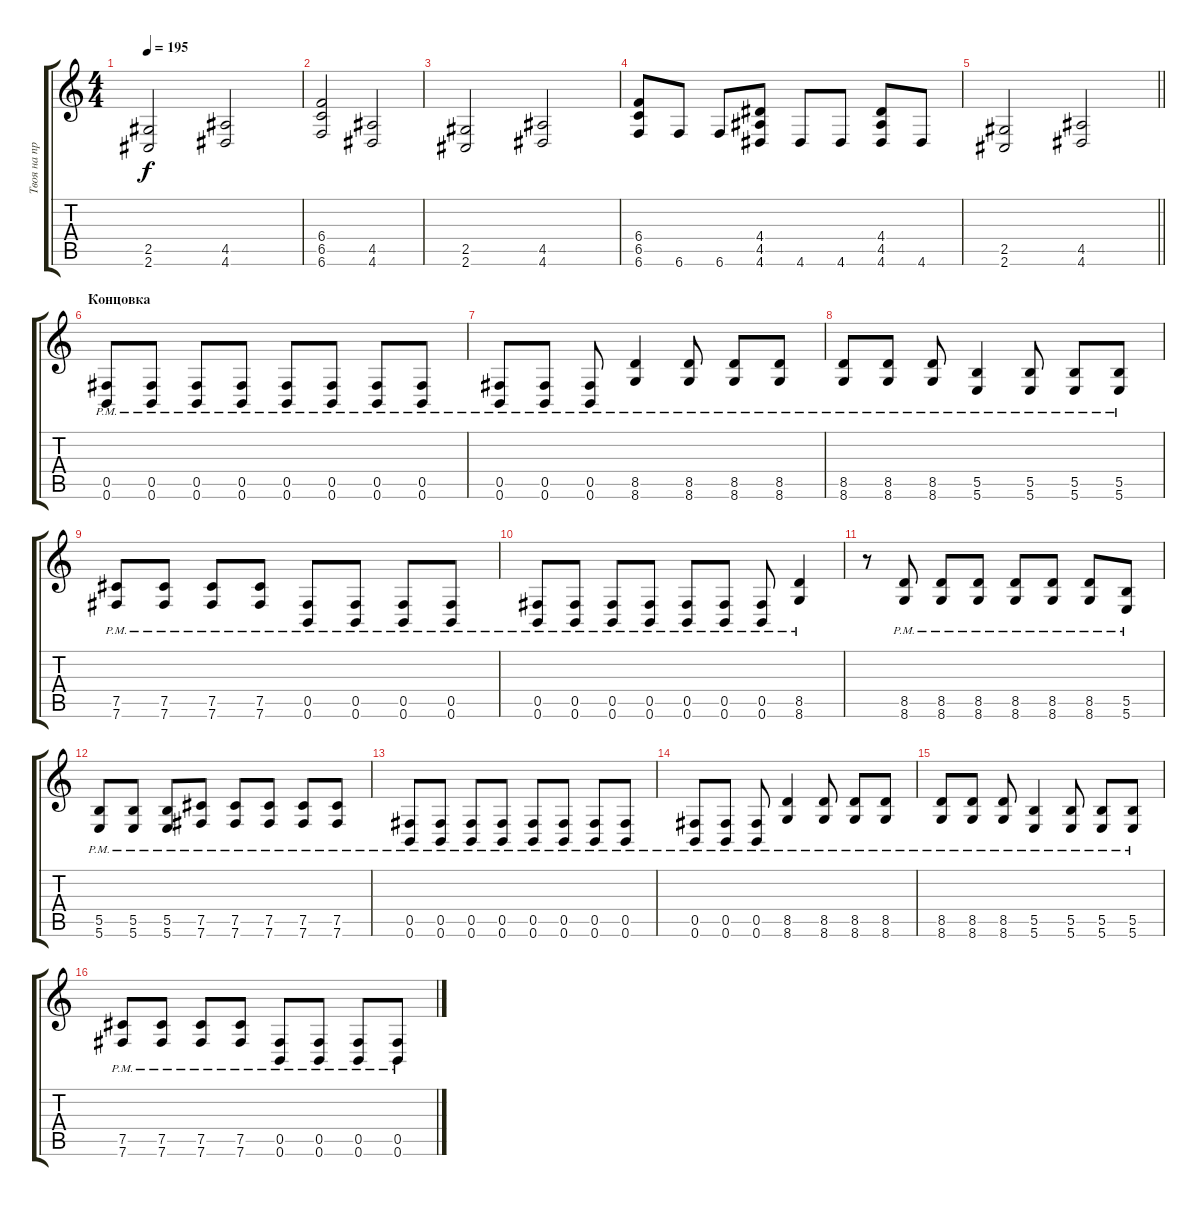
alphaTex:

\track ("Твоя на припев и соло" "Твоя на пр") {instrument distortionguitar}
\staff {score tabs}
\tuning (Db4 Ab3 E3 B2 Gb2 B1) {hide}
\ts (4 4)
\tempo 195
\clef g2
\ks c
(2.5 2.6).2{dy f} (4.5 4.6).2 |
(6.4 6.5 6.6).2 (4.5 4.6).2 |
(2.5 2.6).2 (4.5 4.6).2 |
(6.4 6.5 6.6).8 6.6.8 6.6.8 (4.4 4.5 4.6).8 4.6.8 4.6.8 (4.4 4.5 4.6).8 4.6.8 |
\barLineRight lightlight
(2.5 2.6).2 (4.5 4.6).2 |
\section ("" "Концовка")
(0.5{pm} 0.6{pm}).8 (0.5{pm} 0.6{pm}).8 (0.5{pm} 0.6{pm}).8 (0.5{pm} 0.6{pm}).8 (0.5{pm} 0.6{pm}).8 (0.5{pm} 0.6{pm}).8 (0.5{pm} 0.6{pm}).8 (0.5{pm} 0.6{pm}).8 |
(0.5{pm} 0.6{pm}).8 (0.5{pm} 0.6{pm}).8 (0.5{pm} 0.6{pm}).8 (8.5{pm} 8.6{pm}).4 (8.5{pm} 8.6{pm}).8 (8.5{pm} 8.6{pm}).8 (8.5{pm} 8.6{pm}).8 |
(8.5{pm} 8.6{pm}).8 (8.5{pm} 8.6{pm}).8 (8.5{pm} 8.6{pm}).8 (5.5{pm} 5.6{pm}).4 (5.5{pm} 5.6{pm}).8 (5.5{pm} 5.6{pm}).8 (5.5{pm} 5.6{pm}).8 |
(7.5{pm} 7.6{pm}).8 (7.5{pm} 7.6{pm}).8 (7.5{pm} 7.6{pm}).8 (7.5{pm} 7.6{pm}).8 (0.5{pm} 0.6{pm}).8 (0.5{pm} 0.6{pm}).8 (0.5{pm} 0.6{pm}).8 (0.5{pm} 0.6{pm}).8 |
(0.5{pm} 0.6{pm}).8 (0.5{pm} 0.6{pm}).8 (0.5{pm} 0.6{pm}).8 (0.5{pm} 0.6{pm}).8 (0.5{pm} 0.6{pm}).8 (0.5{pm} 0.6{pm}).8 (0.5{pm} 0.6{pm}).8 (8.5{pm} 8.6{pm}).4 |
r.8 (8.5{pm} 8.6{pm}).8 (8.5{pm} 8.6{pm}).8 (8.5{pm} 8.6{pm}).8 (8.5{pm} 8.6{pm}).8 (8.5{pm} 8.6{pm}).8 (8.5{pm} 8.6{pm}).8 (5.5{pm} 5.6{pm}).8 |
(5.5{pm} 5.6{pm}).8 (5.5{pm} 5.6{pm}).8 (5.5{pm} 5.6{pm}).8 (7.5{pm} 7.6{pm}).8 (7.5{pm} 7.6{pm}).8 (7.5{pm} 7.6{pm}).8 (7.5{pm} 7.6{pm}).8 (7.5{pm} 7.6{pm}).8 |
(0.5{pm} 0.6{pm}).8 (0.5{pm} 0.6{pm}).8 (0.5{pm} 0.6{pm}).8 (0.5{pm} 0.6{pm}).8 (0.5{pm} 0.6{pm}).8 (0.5{pm} 0.6{pm}).8 (0.5{pm} 0.6{pm}).8 (0.5{pm} 0.6{pm}).8 |
(0.5{pm} 0.6{pm}).8 (0.5{pm} 0.6{pm}).8 (0.5{pm} 0.6{pm}).8 (8.5{pm} 8.6{pm}).4 (8.5{pm} 8.6{pm}).8 (8.5{pm} 8.6{pm}).8 (8.5{pm} 8.6{pm}).8 |
(8.5{pm} 8.6{pm}).8 (8.5{pm} 8.6{pm}).8 (8.5{pm} 8.6{pm}).8 (5.5{pm} 5.6{pm}).4 (5.5{pm} 5.6{pm}).8 (5.5{pm} 5.6{pm}).8 (5.5{pm} 5.6{pm}).8 |
(7.5{pm} 7.6{pm}).8 (7.5{pm} 7.6{pm}).8 (7.5{pm} 7.6{pm}).8 (7.5{pm} 7.6{pm}).8 (0.5{pm} 0.6{pm}).8 (0.5{pm} 0.6{pm}).8 (0.5{pm} 0.6{pm}).8 (0.5{pm} 0.6{pm}).8
